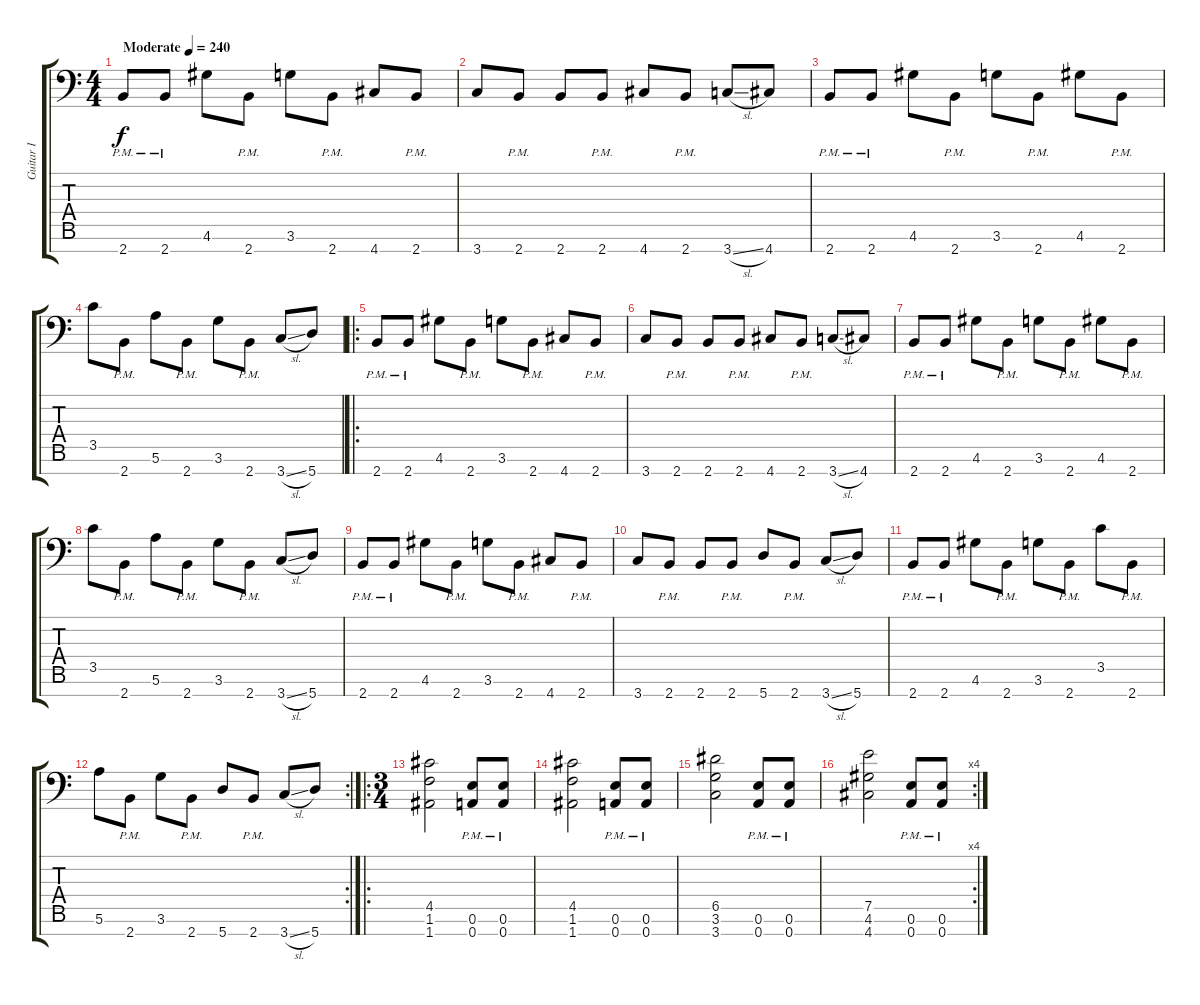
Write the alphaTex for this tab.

\track ("Guitar I" "Guitar I") {instrument distortionguitar}
\staff {score tabs}
\tuning (E4 B3 G3 D3 A2 E2 A1) {hide}
\ts (4 4)
\tempo (240 "Moderate")
\clef f4
\ks c
2.7{pm}.8{dy f instrument distortionguitar} 2.7{pm}.8 4.6.8 2.7{pm}.8 3.6.8 2.7{pm}.8 4.7.8 2.7{pm}.8 |
3.7.8 2.7{pm}.8 2.7.8 2.7{pm}.8 4.7.8 2.7{pm}.8 3.7{sl}.8 4.7.8 |
2.7{pm}.8 2.7{pm}.8 4.6.8 2.7{pm}.8 3.6.8 2.7{pm}.8 4.6.8 2.7{pm}.8 |
3.5.8 2.7{pm}.8 5.6.8 2.7{pm}.8 3.6.8 2.7{pm}.8 3.7{sl}.8 5.7.8 |
\ro
2.7{pm}.8 2.7{pm}.8 4.6.8 2.7{pm}.8 3.6.8 2.7{pm}.8 4.7.8 2.7{pm}.8 |
3.7.8 2.7{pm}.8 2.7.8 2.7{pm}.8 4.7.8 2.7{pm}.8 3.7{sl}.8 4.7.8 |
2.7{pm}.8 2.7{pm}.8 4.6.8 2.7{pm}.8 3.6.8 2.7{pm}.8 4.6.8 2.7{pm}.8 |
3.5.8 2.7{pm}.8 5.6.8 2.7{pm}.8 3.6.8 2.7{pm}.8 3.7{sl}.8 5.7.8 |
2.7{pm}.8 2.7{pm}.8 4.6.8 2.7{pm}.8 3.6.8 2.7{pm}.8 4.7.8 2.7{pm}.8 |
3.7.8 2.7{pm}.8 2.7.8 2.7{pm}.8 5.7.8 2.7{pm}.8 3.7{sl}.8 5.7.8 |
2.7{pm}.8 2.7{pm}.8 4.6.8 2.7{pm}.8 3.6.8 2.7{pm}.8 3.5.8 2.7{pm}.8 |
\rc 2
5.6.8 2.7{pm}.8 3.6.8 2.7{pm}.8 5.7.8 2.7{pm}.8 3.7{sl}.8 5.7.8 |
\ro
\ts (3 4)
(4.5 1.6 1.7).2 (0.6{pm} 0.7{pm}).8 (0.6{pm} 0.7{pm}).8 |
(4.5 1.6 1.7).2 (0.6{pm} 0.7{pm}).8 (0.6{pm} 0.7{pm}).8 |
(6.5 3.6 3.7).2 (0.6{pm} 0.7{pm}).8 (0.6{pm} 0.7{pm}).8 |
\rc 4
(7.5 4.6 4.7).2 (0.6{pm} 0.7{pm}).8 (0.6{pm} 0.7{pm}).8
